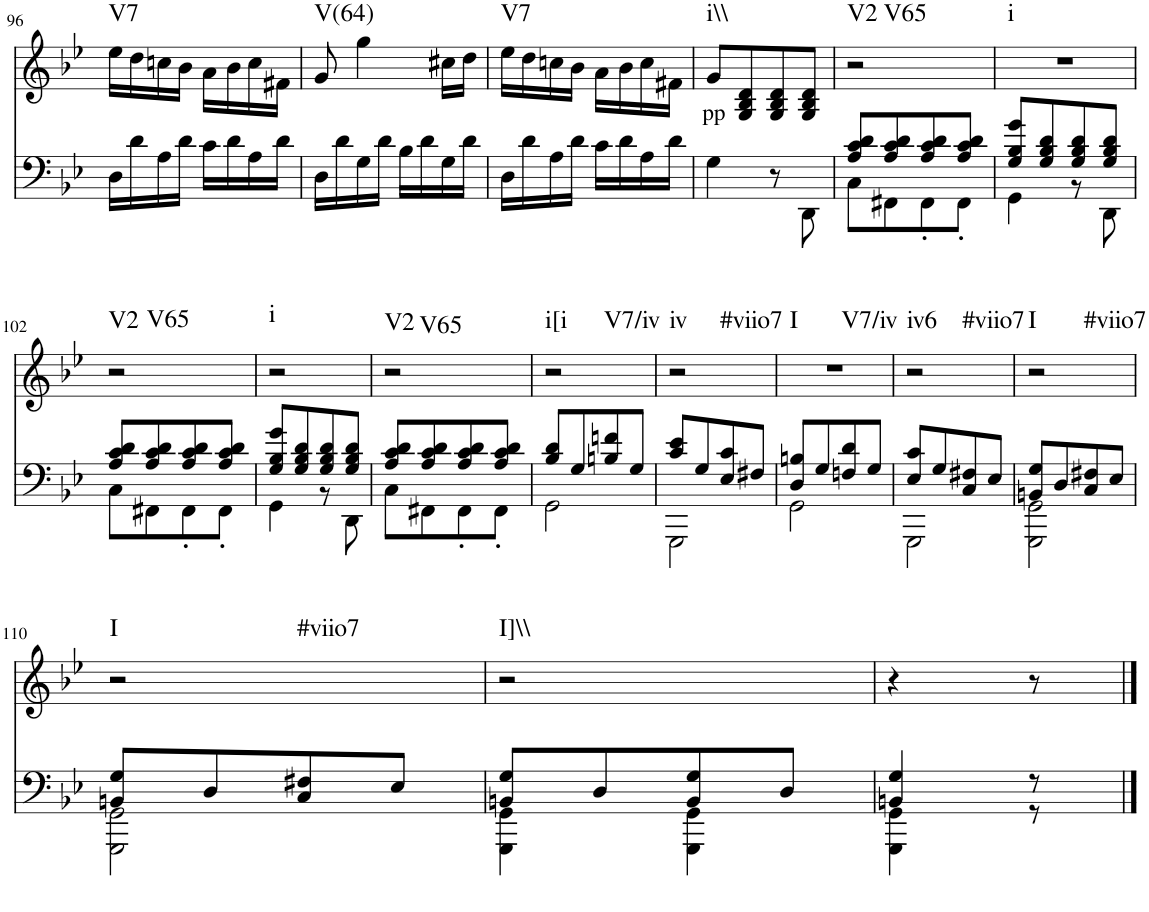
**kern	**kern	**text	**harte
*part2	*part1	*part1	*part1
*staff2	*staff1	*staff1	*
*I"Piano	*I"Piano	*	*
*I'Pno	*I'Pno	*	*
!!LO:PB:g=z
*clefF4	*clefG2	*	*
*k[b-e-]	*k[b-e-]	*	*
*g:	*g:	*	*
*M2/4	*M2/4	*	*
=96	=96	=96	=96
!	!	!	!LO:H:kt=V7
16D\LL	16ee-\LL	.	N
16d\	16dd\	.	.
16A\	16ccn\	.	.
16d\JJ	16b-\JJ	.	.
16c\LL	16a\LL	.	.
16d\	16b-\	.	.
16A\	16cc\	.	.
16d\JJ	16f#X\JJ	.	.
=97	=97	=97	=97
!	!	!	!LO:H:kt=V(64)
16D\LL	8g/	.	N
16d\	.	.	.
16G\	4gg\	.	.
16d\JJ	.	.	.
16B-\LL	.	.	.
16d\	.	.	.
16G\	16cc#X\LL	.	.
16d\JJ	16dd\JJ	.	.
=98	=98	=98	=98
!	!	!	!LO:H:kt=V7
16D\LL	16ee-\LL	.	N
16d\	16dd\	.	.
16A\	16ccn\	.	.
16d\JJ	16b-\JJ	.	.
16c\LL	16a\LL	.	.
16d\	16b-\	.	.
16A\	16cc\	.	.
16d\JJ	16f#X\JJ	.	.
=99	=99	=99	=99
!	!	!LO:LY:b	!LO:H:kt=i\\
4G\	8g/L	pp	N
.	8G/ 8B-/ 8d/	.	.
8r	8G/ 8B-/ 8d/	.	.
8DD\	8G/ 8B-/ 8d/J	.	.
=100	=100	=100	=100
*^	*	*	*
!	!	!	!	!LO:H:n=1:kt=V2
!	!	!	!	!LO:H:n=2:kt=V65
8A/ 8c/ 8d/L	8C\L	2r	.	N N
8A/ 8c/ 8d/	8FF#X\	.	.	.
8A/ 8c/ 8d/	8FF#'\	.	.	.
8A/ 8c/ 8d/J	8FF#'\J	.	.	.
=101	=101	=101	=101	=101
!	!	!	!	!LO:H:kt=i
8G/ 8B-/ 8g/L	4GG\	2r	.	N
8G/ 8B-/ 8d/	.	.	.	.
8G/ 8B-/ 8d/	8r	.	.	.
8G/ 8B-/ 8d/J	8DD\	.	.	.
!!LO:LB:g=z
=102	=102	=102	=102	=102
!	!	!	!	!LO:H:n=1:kt=V2
!	!	!	!	!LO:H:n=2:kt=V65
8A/ 8c/ 8d/L	8C\L	2r	.	N N
8A/ 8c/ 8d/	8FF#X\	.	.	.
8A/ 8c/ 8d/	8FF#'\	.	.	.
8A/ 8c/ 8d/J	8FF#'\J	.	.	.
=103	=103	=103	=103	=103
!	!	!	!	!LO:H:kt=i
8G/ 8B-/ 8g/L	4GG\	2r	.	N
8G/ 8B-/ 8d/	.	.	.	.
8G/ 8B-/ 8d/	8r	.	.	.
8G/ 8B-/ 8d/J	8DD\	.	.	.
=104	=104	=104	=104	=104
!	!	!	!	!LO:H:n=1:kt=V2
!	!	!	!	!LO:H:n=2:kt=V65
8A/ 8c/ 8d/L	8C\L	2r	.	N N
8A/ 8c/ 8d/	8FF#X\	.	.	.
8A/ 8c/ 8d/	8FF#'\	.	.	.
8A/ 8c/ 8d/J	8FF#'\J	.	.	.
=105	=105	=105	=105	=105
!	!	!	!	!LO:H:n=1:kt=i[i
!	!	!	!	!LO:H:n=2:kt=V7/iv
8B-/ 8d/L	2GG\	2r	.	N N
8G/	.	.	.	.
8Bn/ 8fn/	.	.	.	.
8G/J	.	.	.	.
=106	=106	=106	=106	=106
!	!	!	!	!LO:H:n=1:kt=iv
!	!	!	!	!LO:H:n=2:kt=#viio7
8c/ 8e-/L	2GGG\	2r	.	N N
8G/	.	.	.	.
8E-/ 8c/	.	.	.	.
8F#X/J	.	.	.	.
=107	=107	=107	=107	=107
!	!	!	!	!LO:H:n=1:kt=I
!	!	!	!	!LO:H:n=2:kt=V7/iv
8D/ 8Bn/L	2GG\	2r	.	N N
8G/	.	.	.	.
8Fn/ 8d/	.	.	.	.
8G/J	.	.	.	.
=108	=108	=108	=108	=108
!	!	!	!	!LO:H:n=1:kt=iv6
!	!	!	!	!LO:H:n=2:kt=#viio7
8E-/ 8c/L	2GGG\	2r	.	N N
8G/	.	.	.	.
8C/ 8F#X/	.	.	.	.
8E-/J	.	.	.	.
=109	=109	=109	=109	=109
!	!	!	!	!LO:H:n=1:kt=I
!	!	!	!	!LO:H:n=2:kt=#viio7
8BBn/ 8G/L	2GGG\ 2GG\	2r	.	N N
8D/	.	.	.	.
8C/ 8F#X/	.	.	.	.
8E-/J	.	.	.	.
!!LO:LB:g=z
=110	=110	=110	=110	=110
!	!	!	!	!LO:H:n=1:kt=I
!	!	!	!	!LO:H:n=2:kt=#viio7
8BBn/ 8G/L	2GGG\ 2GG\	2r	.	N N
8D/	.	.	.	.
8C/ 8F#X/	.	.	.	.
8E-/J	.	.	.	.
=111	=111	=111	=111	=111
!	!	!	!	!LO:H:kt=I]\\
8BBn/ 8G/L	4GGG\ 4GG\	2r	.	N
8D/	.	.	.	.
8BB/ 8G/	4GGG\ 4GG\	.	.	.
8D/J	.	.	.	.
=112	=112	=112	=112	=112
4BBn/ 4G/	4GGG\ 4GG\	4r	.	.
8r	8r	8r	.	.
*v	*v	*	*	*
==	==	==	==
*-	*-	*-	*-
